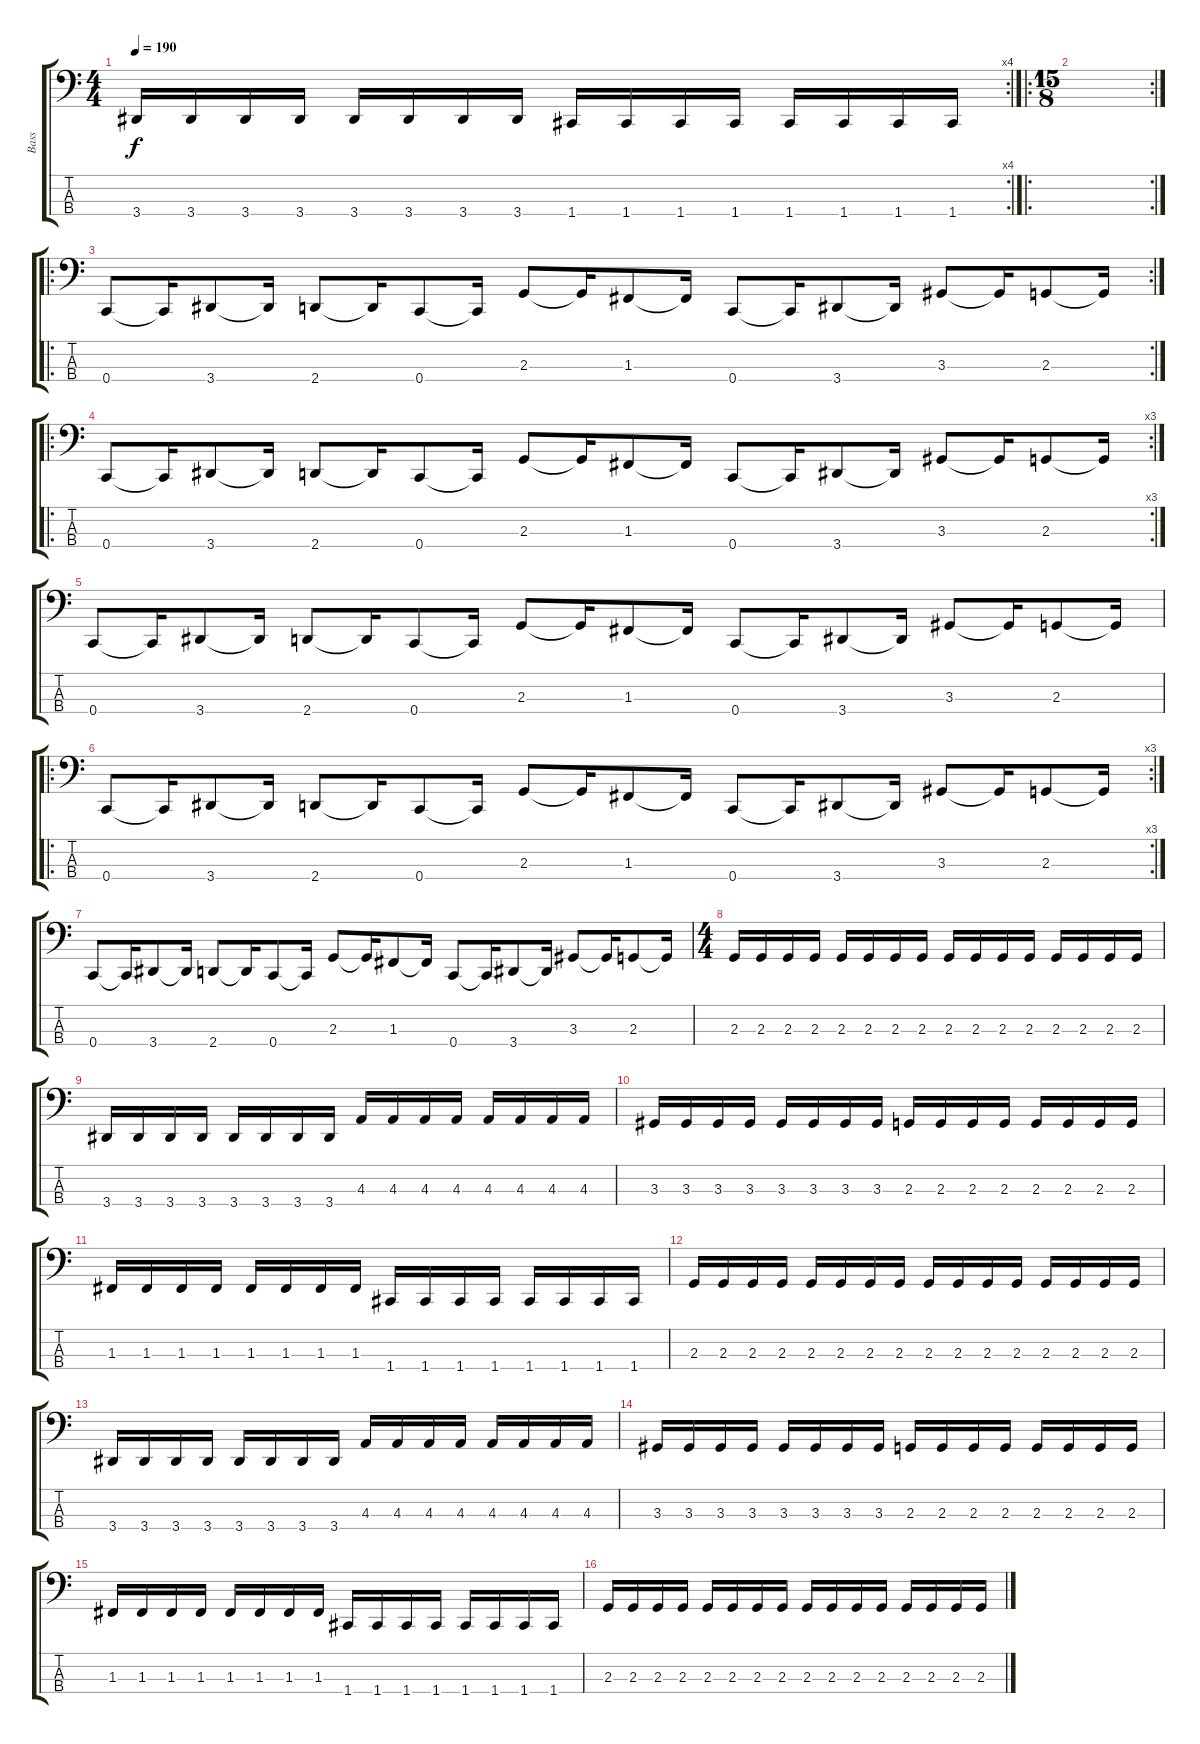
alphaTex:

\track ("Bass" "Bass") {instrument electricbasspick}
\staff {score tabs}
\tuning (Eb2 Bb1 F1 C1) {hide}
\rc 4
\ts (4 4)
\tempo 190
\clef f4
\ks c
3.4.16{dy f} 3.4.16 3.4.16 3.4.16 3.4.16 3.4.16 3.4.16 3.4.16 1.4.16 1.4.16 1.4.16 1.4.16 1.4.16 1.4.16 1.4.16 1.4.16 |
\ro
\rc 2
\ts (15 8)
|
\ro
\rc 2
0.4.8 0.4{t}.16 3.4.8 3.4{t}.16 2.4.8 2.4{t}.16 0.4.8 0.4{t}.16 2.3.8 2.3{t}.16 1.3.8 1.3{t}.16 0.4.8 0.4{t}.16 3.4.8 3.4{t}.16 3.3.8 3.3{t}.16 2.3.8 2.3{t}.16 |
\ro
\rc 3
0.4.8 0.4{t}.16 3.4.8 3.4{t}.16 2.4.8 2.4{t}.16 0.4.8 0.4{t}.16 2.3.8 2.3{t}.16 1.3.8 1.3{t}.16 0.4.8 0.4{t}.16 3.4.8 3.4{t}.16 3.3.8 3.3{t}.16 2.3.8 2.3{t}.16 |
0.4.8 0.4{t}.16 3.4.8 3.4{t}.16 2.4.8 2.4{t}.16 0.4.8 0.4{t}.16 2.3.8 2.3{t}.16 1.3.8 1.3{t}.16 0.4.8 0.4{t}.16 3.4.8 3.4{t}.16 3.3.8 3.3{t}.16 2.3.8 2.3{t}.16 |
\ro
\rc 3
0.4.8 0.4{t}.16 3.4.8 3.4{t}.16 2.4.8 2.4{t}.16 0.4.8 0.4{t}.16 2.3.8 2.3{t}.16 1.3.8 1.3{t}.16 0.4.8 0.4{t}.16 3.4.8 3.4{t}.16 3.3.8 3.3{t}.16 2.3.8 2.3{t}.16 |
0.4.8 0.4{t}.16 3.4.8 3.4{t}.16 2.4.8 2.4{t}.16 0.4.8 0.4{t}.16 2.3.8 2.3{t}.16 1.3.8 1.3{t}.16 0.4.8 0.4{t}.16 3.4.8 3.4{t}.16 3.3.8 3.3{t}.16 2.3.8 2.3{t}.16 |
\ts (4 4)
2.3.16 2.3.16 2.3.16 2.3.16 2.3.16 2.3.16 2.3.16 2.3.16 2.3.16 2.3.16 2.3.16 2.3.16 2.3.16 2.3.16 2.3.16 2.3.16 |
3.4.16 3.4.16 3.4.16 3.4.16 3.4.16 3.4.16 3.4.16 3.4.16 4.3.16 4.3.16 4.3.16 4.3.16 4.3.16 4.3.16 4.3.16 4.3.16 |
3.3.16 3.3.16 3.3.16 3.3.16 3.3.16 3.3.16 3.3.16 3.3.16 2.3.16 2.3.16 2.3.16 2.3.16 2.3.16 2.3.16 2.3.16 2.3.16 |
1.3.16 1.3.16 1.3.16 1.3.16 1.3.16 1.3.16 1.3.16 1.3.16 1.4.16 1.4.16 1.4.16 1.4.16 1.4.16 1.4.16 1.4.16 1.4.16 |
2.3.16 2.3.16 2.3.16 2.3.16 2.3.16 2.3.16 2.3.16 2.3.16 2.3.16 2.3.16 2.3.16 2.3.16 2.3.16 2.3.16 2.3.16 2.3.16 |
3.4.16 3.4.16 3.4.16 3.4.16 3.4.16 3.4.16 3.4.16 3.4.16 4.3.16 4.3.16 4.3.16 4.3.16 4.3.16 4.3.16 4.3.16 4.3.16 |
3.3.16 3.3.16 3.3.16 3.3.16 3.3.16 3.3.16 3.3.16 3.3.16 2.3.16 2.3.16 2.3.16 2.3.16 2.3.16 2.3.16 2.3.16 2.3.16 |
1.3.16 1.3.16 1.3.16 1.3.16 1.3.16 1.3.16 1.3.16 1.3.16 1.4.16 1.4.16 1.4.16 1.4.16 1.4.16 1.4.16 1.4.16 1.4.16 |
2.3.16 2.3.16 2.3.16 2.3.16 2.3.16 2.3.16 2.3.16 2.3.16 2.3.16 2.3.16 2.3.16 2.3.16 2.3.16 2.3.16 2.3.16 2.3.16
